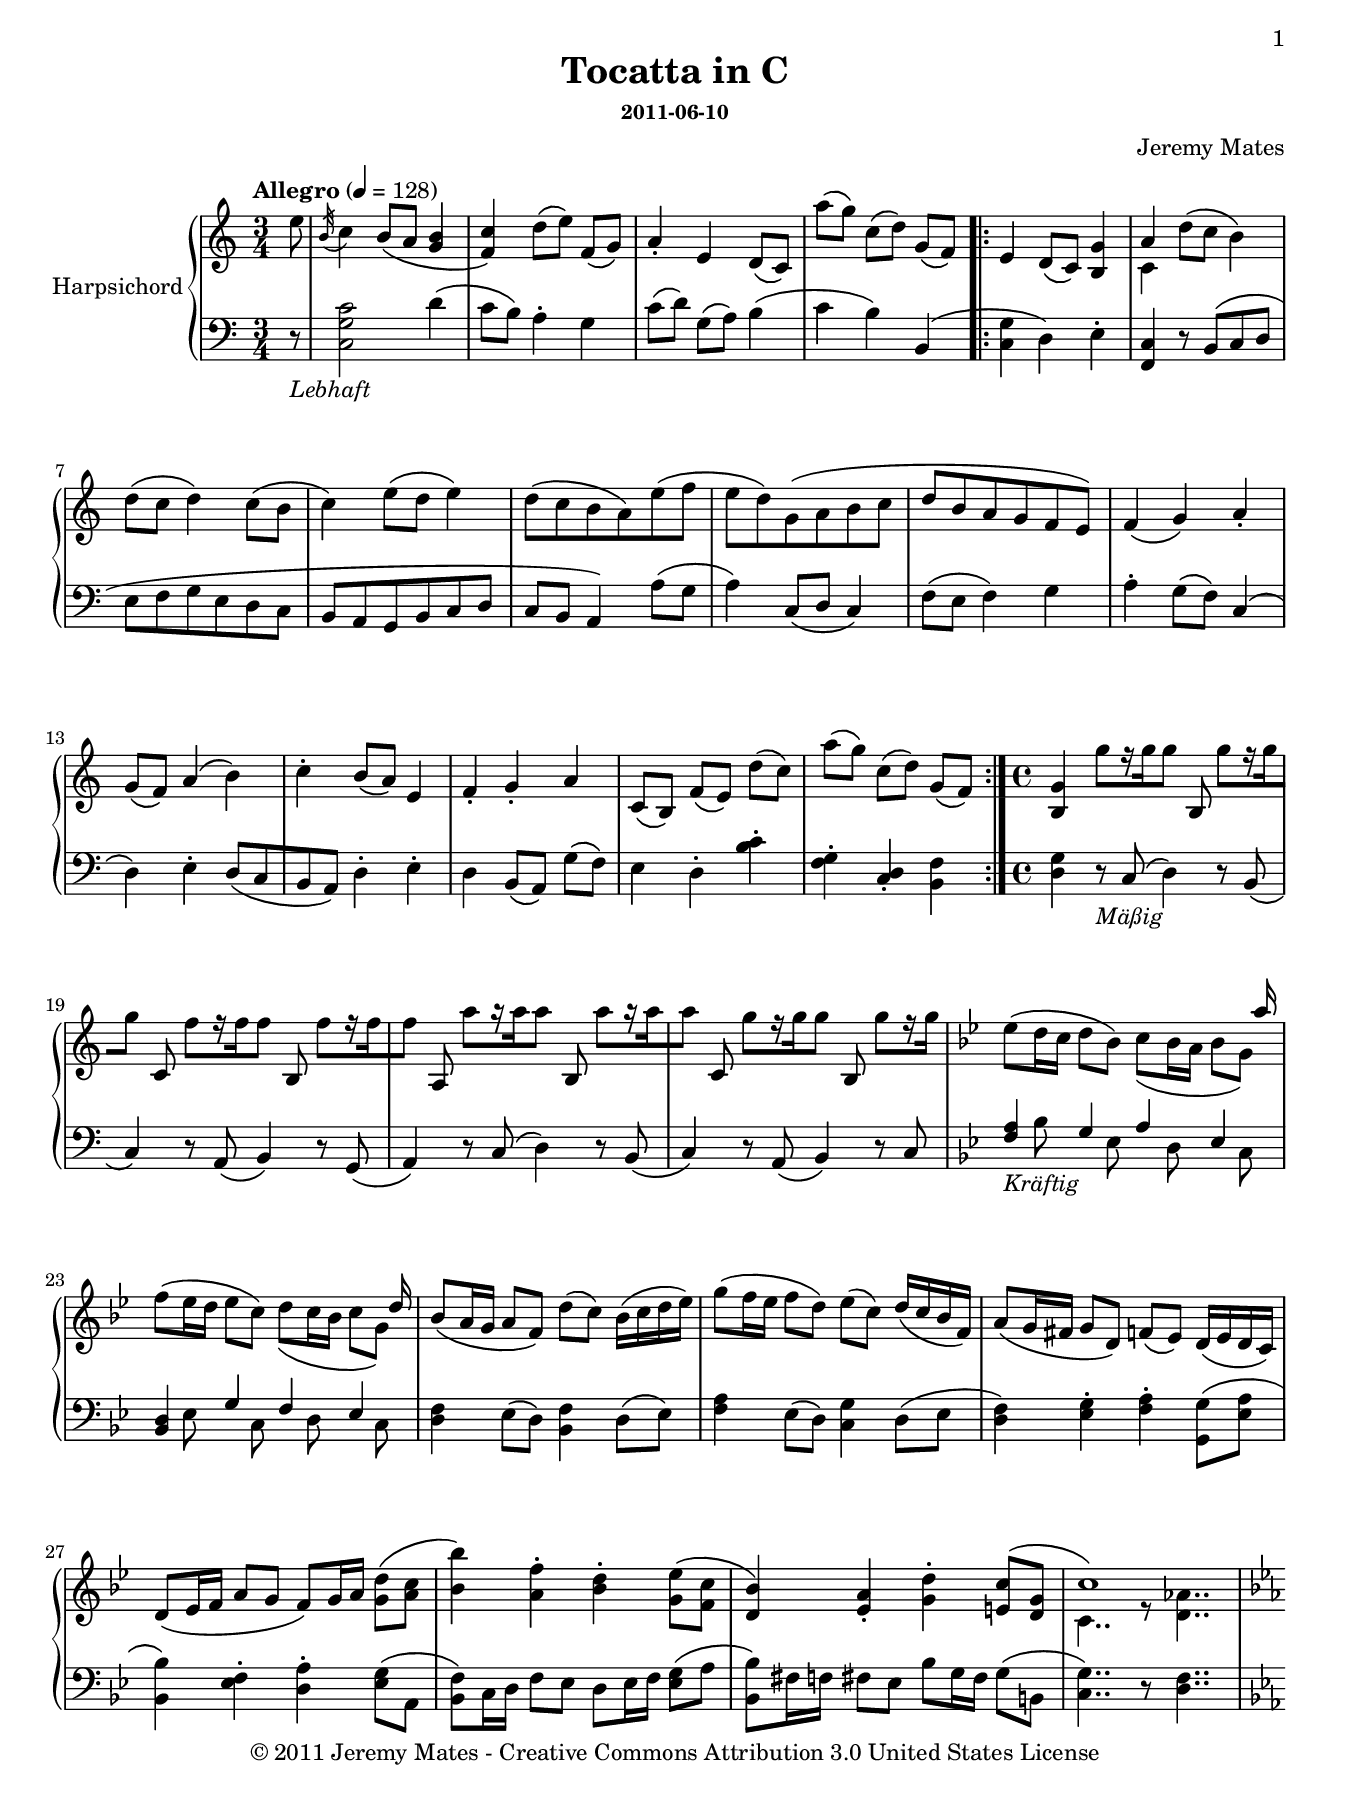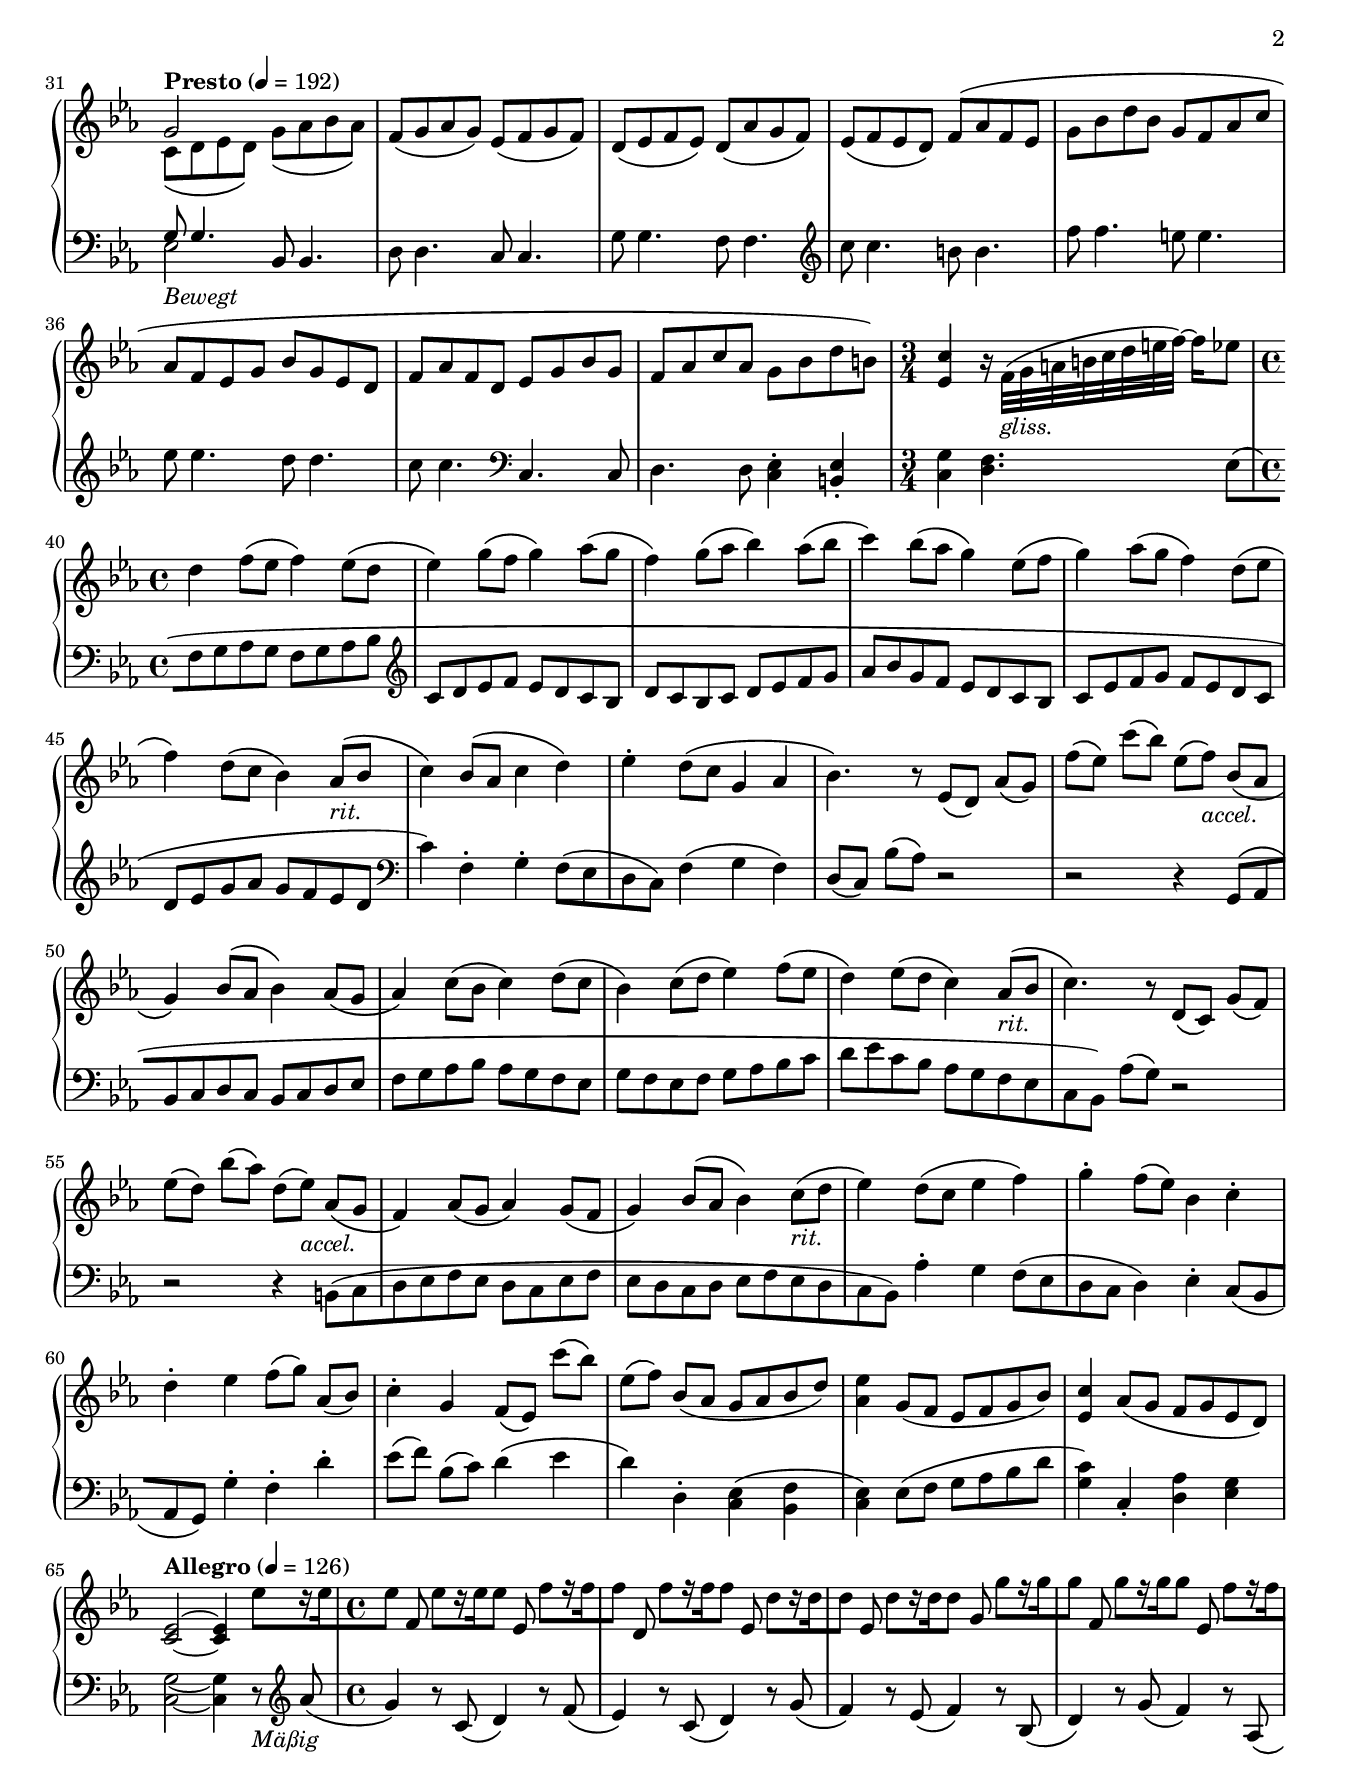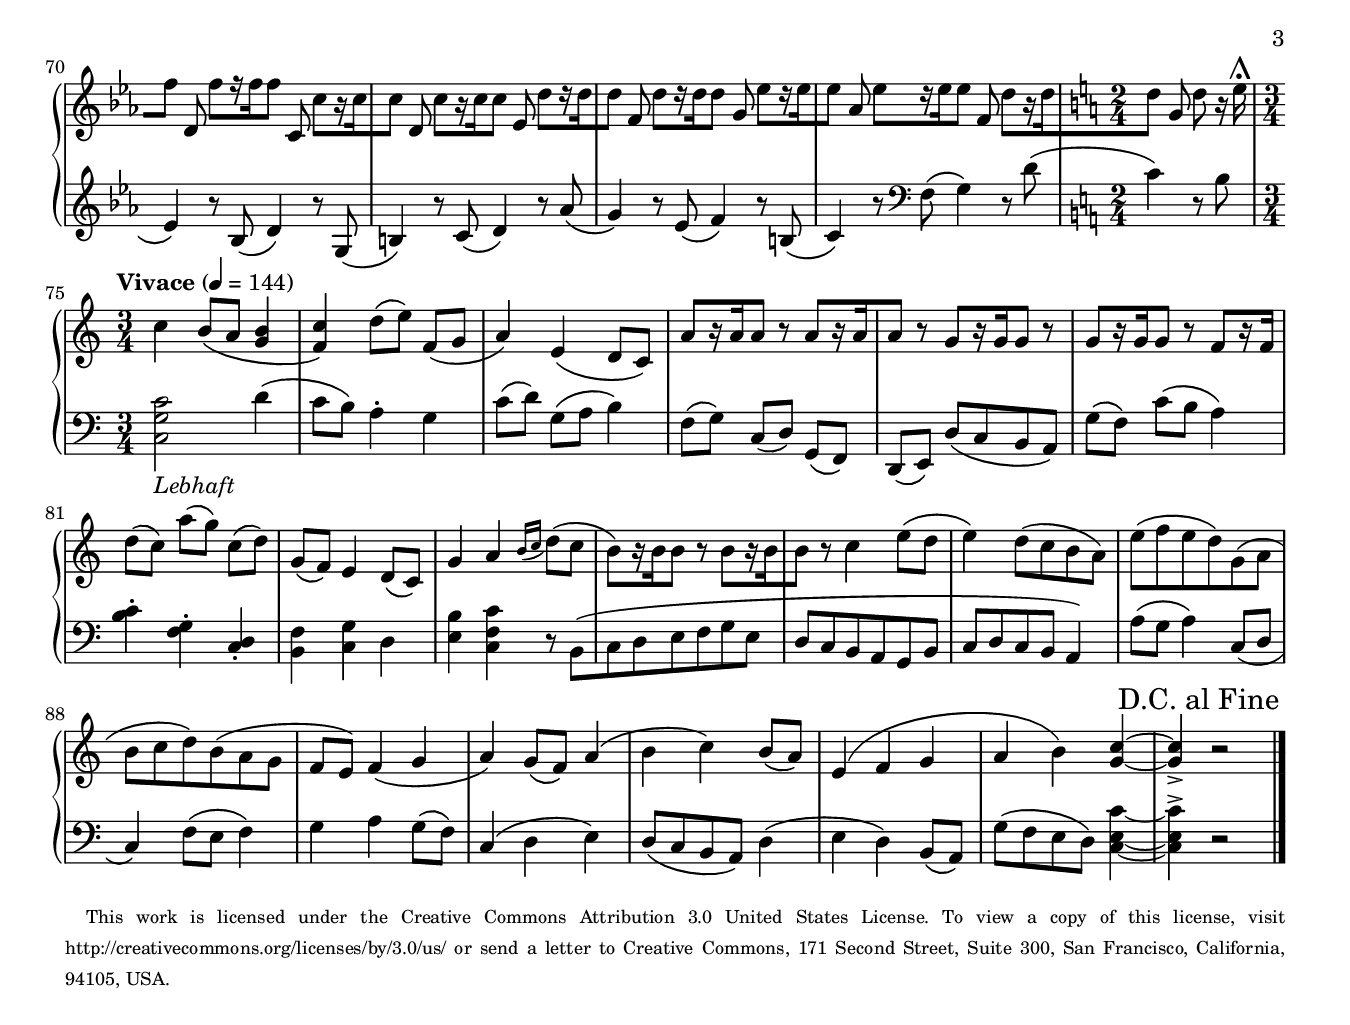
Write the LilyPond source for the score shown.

% LilyPond engraving system - http://www.lilypond.org/
%
% Harpsichord soundfonts (usable via "soundfont /path/to/foo.sf2" in the
% timidity configuration and some fiddling with the lilypond MIDI instrument
% or other methods to adjust the MIDI channels):
%
% http://www.schristiancollins.com/generaluser.php
% http://www.realmac.info/hpschd2.htm
%
% Or search on "Campbells Harpsichord tuned"

\version "2.13.58"

% http://www.mail-archive.com/lilypond-user@gnu.org/msg38823.html
\include "articulate.ly"

#(define-markup-list-command (paragraph layout props args) (markup-list?)
 (interpret-markup-list layout props
   (make-justified-lines-markup-list (cons (make-hspace-markup 2) args))))

\header {
  title = "Tocatta in C"
  composer = "Jeremy Mates"
  subsubtitle = "2011-06-10"
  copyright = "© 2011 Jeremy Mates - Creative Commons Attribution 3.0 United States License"
}

firstBitUpper = \relative c'' {
  \key c \major
  \time 3/4

  \partial 8 e8 |

  \acciaccatura b32 c4 b8\( a <g b>4 |
  <f c'>4\) d'8[\( e]\) f,\( g\) |
  a4-. e d8\( c\) |
  a''[\( g]\) c,[\( d]\) g,\( f\) |

  \repeat volta 2 {
    e4 d8\( c\) <b g'>4 |
    << { a' } \\ { c, } >> d'8\( c b4\) |
    d8\( c d4\) c8\( b |
    c4\) e8\( d e4\) |
  
    d8\( c b a\) e'\( f |
    e d\) g,\( a b c |
    d b a g f e\) |
    f4\( g\) a-. |
  
    g8\( f\) a4\( b\) |
    c4-. b8\( a\) e4 |
    f4-. g-. a |
    c,8[\( b]\) f'[\( e]\) d'[\( c]\) |
  
    a'8[\( g]\) c,[\( d]\) g,[\( f]\) |
  }
}

firstBitLower = \relative c {
  \key c \major
  \partial 8 r8_\markup { \italic "Lebhaft" }

  < c g' c >2 d'4\( |
  c8 b\) a4-. g |
  c8[\( d]\) g,\( a\) b4\( |
  c4 b\) \tieDown b,\( |

  \repeat volta 2 {
    <c g'> d\) e-. |
    <f, c'>4 r8 b\( c d |
    e8 f g e d c |
    b a g b c d |
  
    c b a4\) a'8\( g |
    a4\) c,8\( d c4\) |
    f8\( e f4\) g |
    a4-. g8\( f\) c4\( |
  
    d\) e-. d8[\( c |
    b a]\) d4-. e-. |
    d4 b8[\( a]\) g'\( f\) |
    e4 d-. <b' c>-. |
  
    <f g>4-. <c d>-. <b f'> |
  }
}

secondBitUpper = \relative c' {
  \time 4/4
 
  <b g'>4 g''8[ r16 g g8] b,, g''[ r16 g |
  g8] c,, f'[   r16 f f8] b,, f''[ r16 f |
  f8] a,, a''[  r16 a a8] b,, a''[ r16 a |
  a8] c,, g''[  r16 g g8] b,, g''[ r16 g] |

  \key bes \major

  ees8\( d16  c d8 bes\) << { s4 s8 s16 a' } \\ { c,8\( bes16 a bes8 g\) } >> |
  f'8\( ees16 d ees8 c\) << { s4 s8 s16 d }  \\ { d8\( c16 bes c8 g\) } >> |
  bes8\( a16  g a8  f\) d'\( c\) bes16\( c d ees\) |
  g8\( f16  ees f8  d\) ees\( c\)  d16\( c bes f\) |

  a8\( g16  fis g8  d\) f\( ees\) d16\( ees d c\) |
  d8\( ees16 f   a8 g f\) g16   a   <d g,>8\( <c a>8 |
  <bes bes'>4\) <a f'>-. <bes d>-. <g ees'>8\( <f c'> |
  <d bes'>4\) <ees a>-. <g d'>-. << { <e c'>8\( <d g> } \\ { s4 } >> |

  << { c'1\) } \\
     { c,4.. r8 <d aes'>4.. } >> |
}

secondBitLower = \relative c {
  \time 4/4

  <g' d>4 r8_\markup { \italic "Mäßig" } c,\( d4\) r8 b\( |
  c4\) r8 a\( b4\) r8 g\( |
  a4\) r8 c\( d4\) r8 b\( |
  c4\) r8 a\( b4\) r8 c |

  \key bes \major

  << { <f a>4_\markup { \italic "Kräftig" } g a ees }
  \\ { s8 bes' s ees, s d  s c } >> |
  << { <bes d>4 g' f ees } \\ { s8 ees  s c    s d  s c } >> |
  <d f>4 ees8\( d\) <bes f'>4 d8\( ees\) |
  <f a>4 ees8\( d\) <c g'>4 d8\( ees |

  <d f>4\) <ees g>-. <f a>-. <g, g'>8\( <a' ees> |
  <bes, bes'>4\) <ees f>-. <d a'>-. <ees g>8\( a, |
  <bes f'>8\) c16 d f8 ees d ees16 f <ees g>8\( a |  
  <bes bes,>8\) fis16 f fis8 ees8 bes' g16 fis g8\( b, |

  <c g'>4..\) r8 <d f>4.. |
}

thirdBitUpper = \relative c' {
  \pageBreak
  << { g'2 } \\ { c,8\( d ees d\)  g\( aes bes aes\) } >> |
  f8\( g aes g\)  ees\( f g f\) |
  d8\( ees f ees\)  d\( aes' g f\) |
  ees8\( f ees d\)  f\( aes f ees |
  g8 bes d bes  g f aes c |
  aes8 f ees g  bes g ees d |
  f8 aes f d    ees g bes g |
  f8 aes c aes  g bes d b\) |

  \set Score.tempoHideNote = ##t

  \time 3/4
  <ees, c'>4 r16
  \tempo 4=150 f32[\(_\markup { \italic "gliss." } g a b c d e f]~\)
  \tempo 4=192 f16 ees8 |
  \time 4/4
  d4  f8\( ees f4\)  ees8\( d | 
  ees4\)  g8\( f g4\)  aes8\( g |
  f4\)  g8\( aes bes4\)  aes8\( bes |
  c4\)  bes8\( aes g4\)  ees8\( f |
  g4\)  aes8\( g f4\)  d8\( ees |
  f4\)  d8\( c bes4\)
  \tempo 4=186 aes8\(_\markup { \italic "rit." } bes |

  \tempo 4=180 c4\) bes8\( aes c4 d\) |
  ees4-. d8\( c g4 aes |
  bes4.\) r8  ees,8[\( d]\) aes'[\( g]\) |
  f'8[\( ees]\) c'[\( bes]\) ees,[\( f]\)_\markup { \italic "accel." }
  \tempo 4=186 bes,\( aes |
  \tempo 4=192 g4\)  bes8\( aes bes4\)  aes8\( g |
  aes4\)  c8\( bes c4\)  d8\( c |
  bes4\)  c8\( d ees4\)  f8\( ees |
  d4\)  ees8\( d c4\)
  \tempo 4=186 aes8\(_\markup { \italic "rit." } bes |

  \tempo 4=180 c4.\) r8  d,8[\( c]\) g'\( f\) |
  ees'8[\( d]\) bes'8[\( aes]\) d,[\( ees]\)_\markup { \italic "accel." }
  \tempo 4=186 aes,\( g | 
  \tempo 4=192 f4\)  aes8\( g aes4\)  g8\( f |
  g4\)  bes8\( aes bes4\)
  \tempo 4=186 c8\(_\markup { \italic "rit." } d |
  \tempo 4=180 ees4\) d8\( c  ees4 f\) |
  g4-. f8\( ees\) bes4 c-. |
  d4-. ees f8[\( g]\) aes,\( bes\) |
  c4-. g f8[\( ees]\) c''[\( bes]\) |
  ees,8[\( f]\) bes,\( aes g aes bes d\) |
  <ees aes,>4 g,8\( f ees f g bes\) |
  <ees, c'>4 aes8\( g f g ees d\) |

  \set Score.tempoHideNote = ##f
}

thirdBitLower = \relative c' {
  << { g8 g4. } \\ { ees2_\markup { \italic "Bewegt" } } >>  bes8 bes4. |
  d8 d4.  c8 c4. |
  g'8 g4. f8  f4. |
  \clef treble c''8 c4.  b8 b4. |
  f'8 f4.  e8 e4. |
  ees8 ees4.  d8 d4. |
  c8 c4.  \clef bass c,,4. c8 |
  d4. d8  <c ees>4-. <b ees>4-. |

  <c g'>4  <d f>4.  ees8[\( |   % gliss lower
  f8 g aes g]  f g aes bes |
  \clef treble c8 d ees f  ees d c bes |
  d8 c bes c  d ees f g |
  aes8 bes g f  ees d c bes |
  c8 ees f g  f ees d c |
  d8 ees g aes  g f ees d |

  \clef bass c4\)  f,4-. g-. f8[\( ees |
  d8 c]\) f4\( g f\) |
  d8[\( c]\) bes'\( aes\)  r2 |
  r2 r4 g,8[\( aes |
  bes8 c d c]  bes c d ees |
  f8 g aes bes  aes g f ees |
  g8 f ees f  g aes bes c |
  d8 ees c bes  aes[ g f ees |

  c8 bes]\) aes'[\( g]\)  r2 |
  r2 r4 b,8[\( c |
  d8 ees f ees]  d c ees f |
  ees8 d c d  ees[ f ees d |
  c8 bes]\)  aes'4-. g f8[\( ees |
  d8 c] d4\) ees-. c8[\( bes |
  aes8 g]\) g'4-. f-. d'-. |
  ees8[\( f]\) bes,\( c\) d4\( ees |
  d4\) d,4-. <c ees>\( <bes f'> |
  <c ees>4\) ees8\( f g aes bes d |
  <g, c>4\)  c,-. <d aes'> <ees g> |
}

fourthBitUpper = \relative c' {
  <c ees>2~ \set Score.tempoHideNote = ##t <c ees>4
                                  ees'8[ r16 ees |
  \time 4/4
% TODO markup runs off edge of paper if have manual beam across a staff wrap
% http://article.gmane.org/gmane.comp.gnu.lilypond.bugs/25148
% or instead use an appropriate Voice.beatStructure ?
  ees8] f,  ees'[ r16 ees ees8] ees, f'[ r16 f |
  f8] d,  f'[   r16 f   f8]   ees, d'[ r16 d |
  d8]   ees, d'[  r16 d   d8]  g,   g'[ r16 g |

  g8]  f,  g'[  r16 g   g8] ees, f'[ r16 f |
  f8]  d,  f'[  r16 f   f8] c,   c'[ r16 c |
  c8] d,  c'[  r16 c   c8] ees, d'[ r16 d  |
  d8]  f,  d'[  r16 d   d8] g,  ees'[ r16 ees |

  ees8] aes, ees'[ r16 ees ees8] f,   d'[ r16 d  |
  \time 2/4
  \key c \major
  d8]   g,  d'    r16 \tempo 4=70 e\shortfermata |
% \time 3/4 \key c \major
% d8    g,  d'    r16 d   d8   f, |
% \time 2/4
% <e c'>4~ <e c'>8 e'8 |

  \set Score.tempoHideNote = ##f
}

fourthBitLower = \relative c {
  <c g'>2~ <c g'>4 r8_\markup { \italic "Mäßig" }
    \clef treble aes''8\( |
  g4\)    r8 c,\(  d4\) r8 f\(   |
  ees4\)  r8 c\(   d4\) r8 g\(   |
  f4\)    r8 ees\( f4\) r8 bes,\( |

  d4\)    r8 g\(   f4\) r8 aes,\( |
  ees'4\) r8 bes\( d4\) r8 g,\(   |
  b4\)    r8 c\(   d4\) r8 aes'\( |
  g4\)    r8 ees\( f4\) r8 b,\(  |

  c4\)    r8 \clef bass f,8\( g4\) r8 d'\( |
  \time 2/4
  \key c \major
  c4\)    r8 b
% \time 3/4 \key c \major
% c4\)    r8 b\( c4\) |
% \time 2/4
% <c, g' c>4. r8 |
}

fifthBitUpper = \relative c'' {
  c4 b8\( a <g b>4 |
  <f c'>4\) d'8[\( e]\) f,\( g |
  a4\) e\( d8 c\) |
  a'8[ r16 a a8] r a[ r16 a |

  a8] r8 g8[ r16 g g8] r |
  g8[ r16 g g8] r f8[ r16 f] |
  d'8[\( c]\) a'[\( g]\) c,\( d\) |
  g,8[\( f]\) e4 d8\( c\) |

  g'4 a \acciaccatura { b16[ c] } d8\( c8 |
  b8[\) r16 b b8] r b[ r16 b |
  b8] r8 c4 e8\( d |
  e4\) d8\( c b a\) |

  e'8\(  f    e     d\) g,\( a |
  b8     c    d\)   b\( a    g |
  f8 e\) f4\( g |
  a4\) g8\( f\) a4\( |

  b4 c\) b8\( a\) |
  e4\( f g |
  a4 b4\) <c g>4~ |
  <c g>4-> r2
}

fifthBitLower = \relative c {
 %<g' c>4_\markup { \italic "Lebhaft" } f d'4\( |
  <c g' c>2_\markup { \italic "Lebhaft" } d'4\( |
  c8 b\) a4-. g |
  c8[\( d]\) g,\( a b4\) |
  f8[\( g]\) c,[\( d]\) g,\( f\) |

  d8[\( e]\) d'\( c b a\) |
  g'8[\( f]\) c'\( b a4\) |
  <b c>4-. <f g>-. <c d>-. |
  <b f'>4 <c g'> d |

  <e b'>4 <c f c'> r8 b[\( |
  c8 d e f g e] |
  d8 c b a g b |
  c8 d c b a4\) |

  a'8\( g a4\) c,8\( d |
  c4\) f8\( e f4\) |
  g4 a g8\( f\) |
  c4\( d e\) |

  d8\( c b a\) d4\( |
  e4 d\) b8\( a\) |
  g'8\( f e d\) <c e c'>4~ |
  <c e c'>4-> r2
}

upper = {
  \clef treble

  % tempo choices via http://bachscholar.com/table_3a.html
  \tempo "Allegro" 4=128
  \firstBitUpper

  \set Score.tempoHideNote = ##t
  \tempo 4=126
  \secondBitUpper
  \set Score.tempoHideNote = ##f

  \key c \minor
  \tempo "Presto" 4=192
  \thirdBitUpper

  \tempo "Allegro" 4=126
  \fourthBitUpper

  \time 3/4
  \tempo "Vivace" 4=144
  \fifthBitUpper

  \bar "|."
  \override Score.RehearsalMark #'self-alignment-X = #RIGHT
  \mark "D.C. al Fine"
}

lower = {
  \clef bass

  \firstBitLower
  \secondBitLower
  \key c \minor
  \thirdBitLower
  \fourthBitLower
  \fifthBitLower
  \bar "|."
}

theMusic = {
  \new PianoStaff <<
    \set PianoStaff.instrumentName = #"Harpsichord"
    \set PianoStaff.midiInstrument = #"Harpsichord"
    \new Staff = "upper" \upper
    \new Staff = "lower" \lower
  >>
}

\book {
  \paper {
    #(set-paper-size "arch a")
    oddHeaderMarkup = \markup \fill-line {
      "" \fromproperty #'page:page-number-string }
    evenHeaderMarkup = \markup \fill-line {
      "" \fromproperty #'page:page-number-string }
  }
\score {
  \theMusic
  \layout {
    % as otherwise long instrument name clipped by margin
    indent = 2.3\cm
    % avoid music running off edge of paper
    \context {
      \Score \override Beam #'breakable = ##t
    }
  }
}
\score {
  \unfoldRepeats \articulate {
    \theMusic
  }
  \midi { }
}
  \markuplines { \paragraph { \tiny     {
This work is licensed under the Creative Commons Attribution 3.0 United
States License. To view a copy of this license, visit
http://creativecommons.org/licenses/by/3.0/us/ or send a letter to
Creative Commons, 171 Second Street, Suite 300, San Francisco,
California, 94105, USA.
} } }
}
